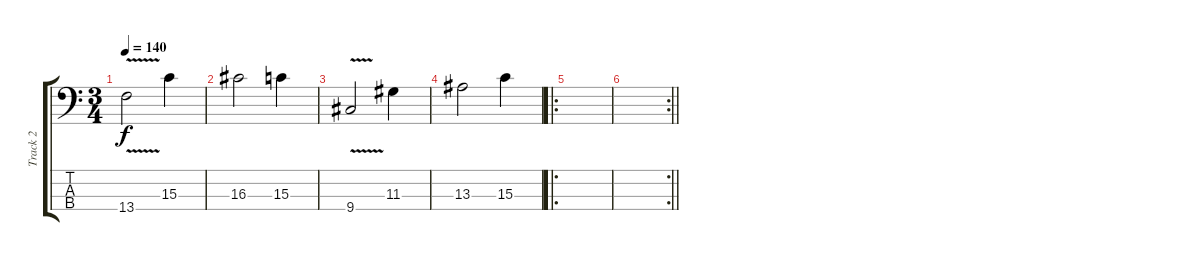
\track ("Track 2" "Track 2") {instrument electricbassfinger}
\staff {score tabs}
\tuning (G2 D2 A1 E1) {hide}
\ts (3 4)
\tempo 140
\clef f4
\ks c
13.4{v}.2{dy f} 15.3.4 |
16.3.2 15.3.4 |
9.4{v}.2 11.3.4 |
13.3.2 15.3.4 |
\ro
|
\rc 2
\barLineRight lightlight
